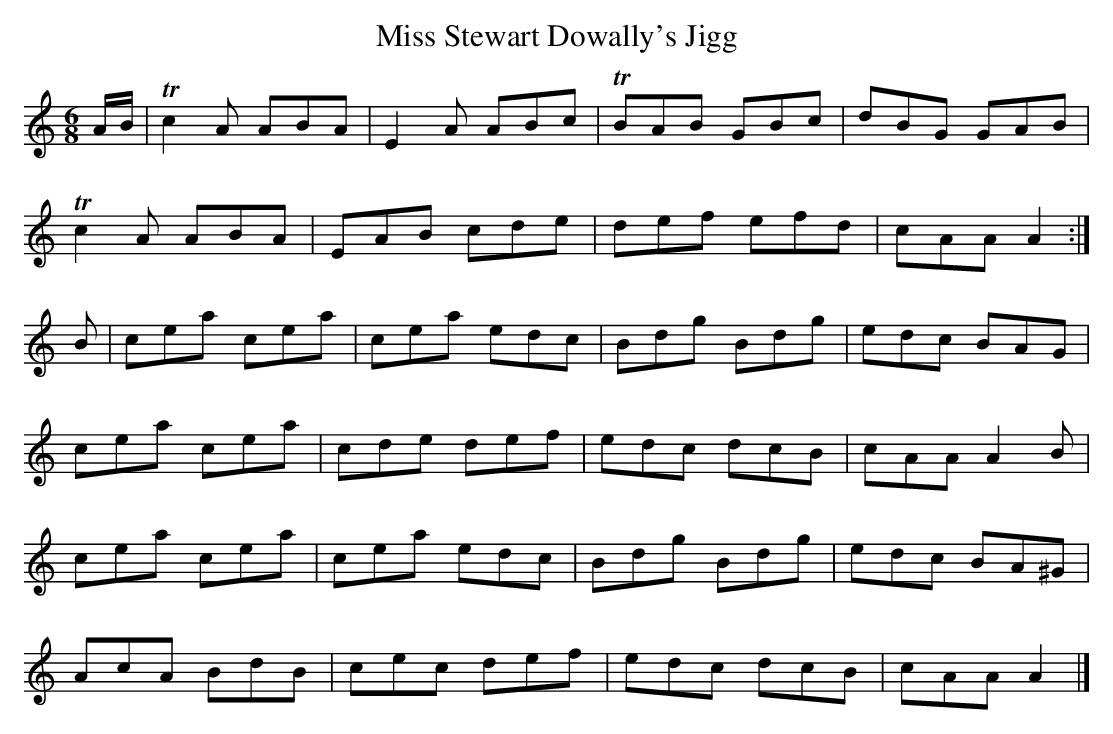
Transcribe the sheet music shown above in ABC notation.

X:1
T:Miss Stewart Dowally's Jigg
L:1/8
M:6/8
K:Am
A/B/|Tc2A ABA|E2A ABc|TBAB GBc|dBG GAB |
     Tc2A ABA|EAB cde| def efd|cAA A2 :|
   B| cea cea|cea edc| Bdg Bdg|edc BAG |
      cea cea|cde def| edc dcB|cAA A2B |
      cea cea|cea edc| Bdg Bdg|edc BA^G|
      AcA BdB|cec def| edc dcB|cAA A2 |]
